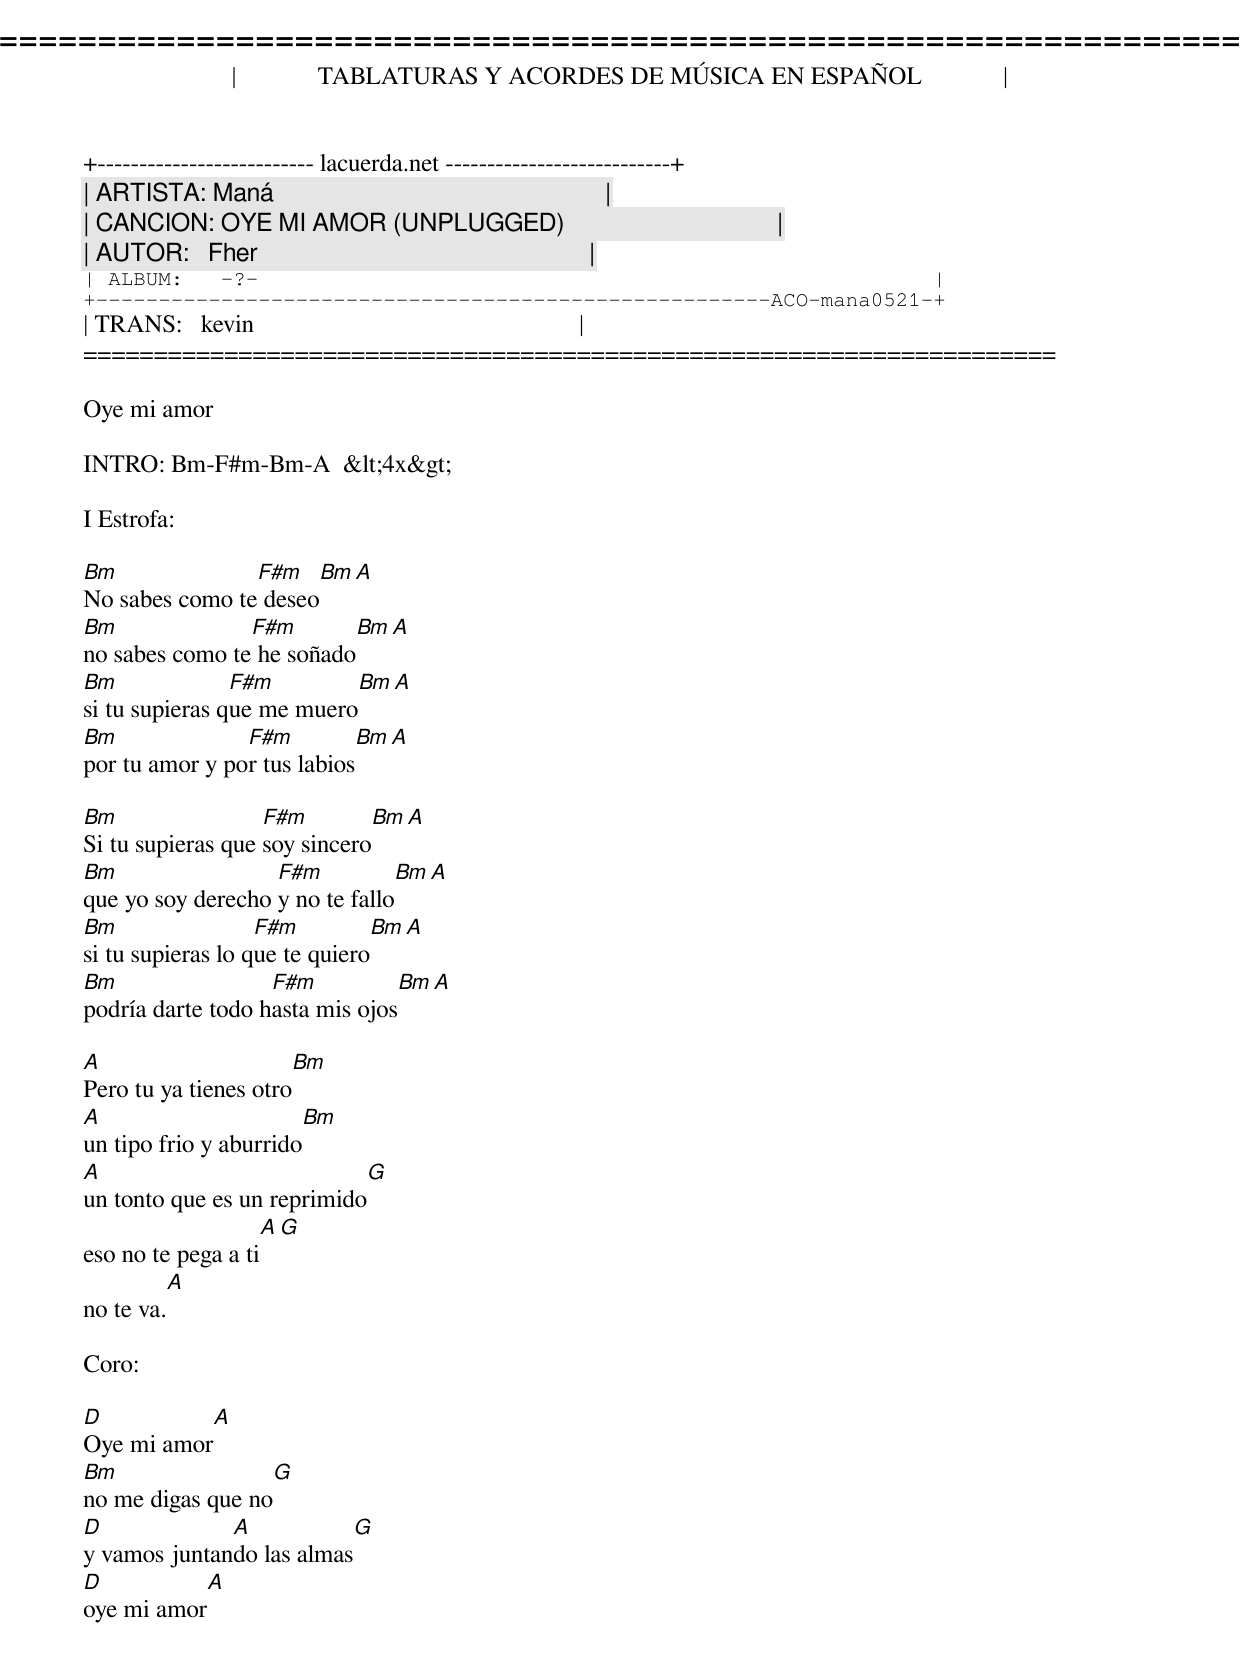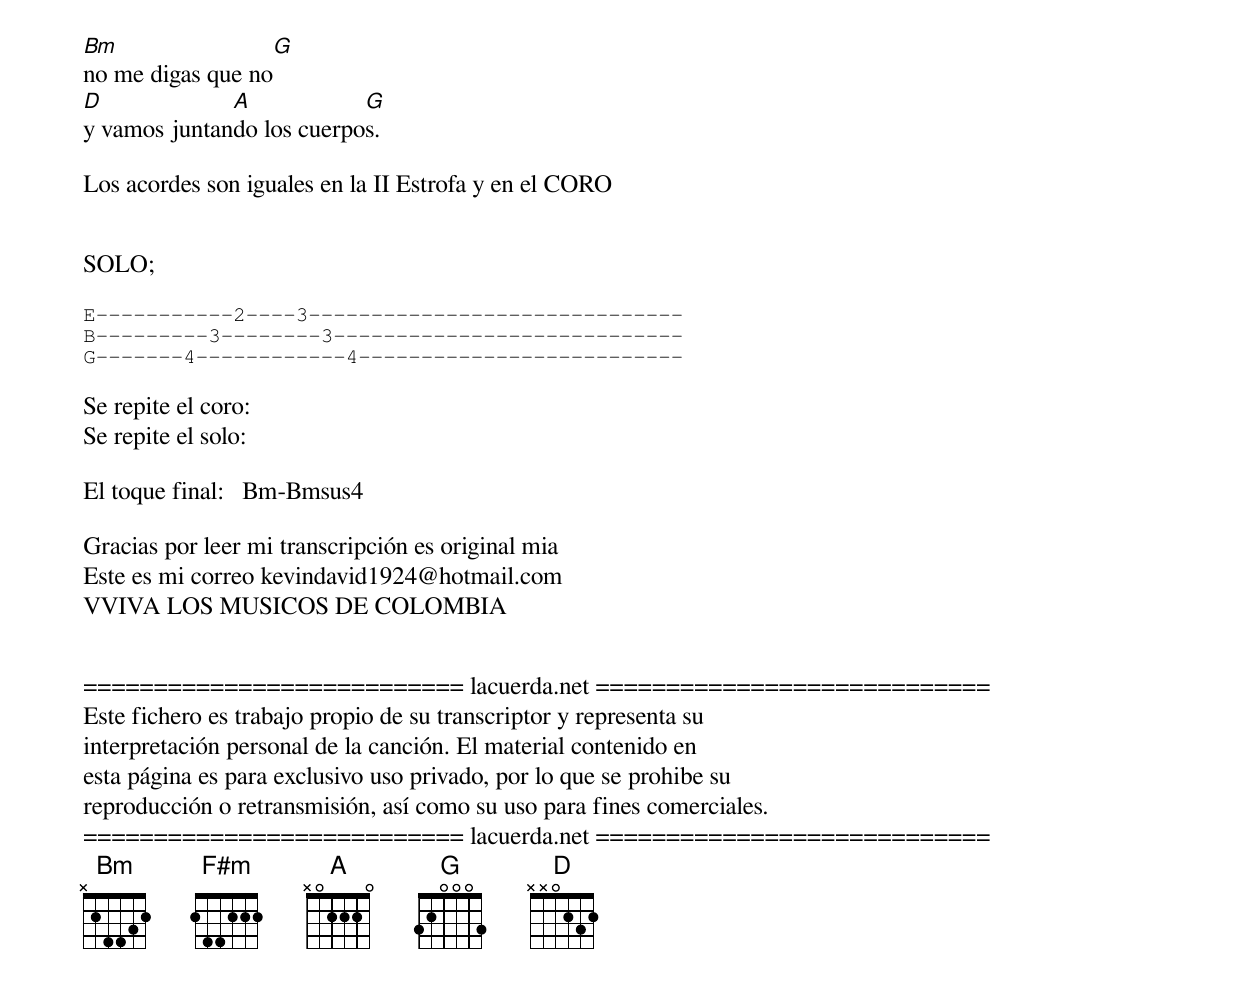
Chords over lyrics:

=====================================================================
|             TABLATURAS Y ACORDES DE MÚSICA EN ESPAÑOL             |
+-------------------------- lacuerda.net ---------------------------+
| ARTISTA: Maná                                                     |
| CANCION: OYE MI AMOR (UNPLUGGED)                                  |
| AUTOR:   Fher                                                     |
| ALBUM:   -?-                                                      |
+------------------------------------------------------ACO-mana0521-+
| TRANS:   kevin                                                    |
=====================================================================

Oye mi amor

INTRO: Bm-F#m-Bm-A  &lt;4x&gt;

I Estrofa:

Bm              F#m    Bm    A
No sabes como te deseo
Bm              F#m        Bm   A
no sabes como te he soñado
Bm              F#m         Bm   A
si tu supieras que me muero
Bm              F#m         Bm   A
por tu amor y por tus labios

Bm                 F#m         Bm   A
Si tu supieras que soy sincero
Bm                 F#m           Bm   A
que yo soy derecho y no te fallo
Bm                 F#m          Bm   A
si tu supieras lo que te quiero
Bm                 F#m           Bm   A
podría darte todo hasta mis ojos

A                         Bm
Pero tu ya tienes otro
A                          Bm
un tipo frio y aburrido
A                            G
un tonto que es un reprimido
                   A  G
eso no te pega a ti
         A
no te va.

Coro:

D          A
Oye mi amor
Bm                G
no me digas que no
D             A           G
y vamos juntando las almas
D          A
oye mi amor
Bm                G
no me digas que no
D             A            G
y vamos juntando los cuerpos.

Los acordes son iguales en la II Estrofa y en el CORO


SOLO;

E-----------2----3------------------------------
B---------3--------3----------------------------
G-------4------------4--------------------------

Se repite el coro:
Se repite el solo:

El toque final:   Bm-Bmsus4

Gracias por leer mi transcripción es original mia
Este es mi correo kevindavid1924@hotmail.com
VVIVA LOS MUSICOS DE COLOMBIA


=========================== lacuerda.net ============================
Este fichero es trabajo propio de su transcriptor y representa su
interpretación personal de la canción. El material contenido en
esta página es para exclusivo uso privado, por lo que se prohibe su
reproducción o retransmisión, así como su uso para fines comerciales.
=========================== lacuerda.net ============================
